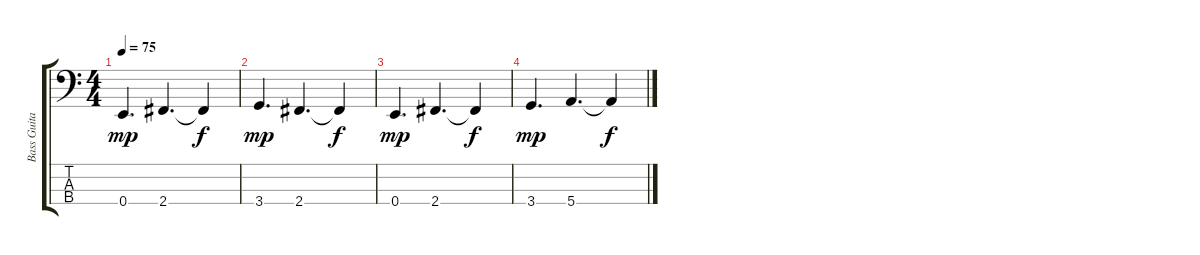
\track ("Bass Guitar" "Bass Guita") {instrument electricbassfinger}
\staff {score tabs}
\tuning (G2 D2 A1 E1) {hide}
\ts (4 4)
\tempo 75
\clef f4
\ks c
0.4.4{d dy mp} 2.4.4{d} 2.4{t}.4{dy f} |
3.4.4{d dy mp} 2.4.4{d} 2.4{t}.4{dy f} |
0.4.4{d dy mp} 2.4.4{d} 2.4{t}.4{dy f} |
3.4.4{d dy mp} 5.4.4{d} 5.4{t}.4{dy f}
